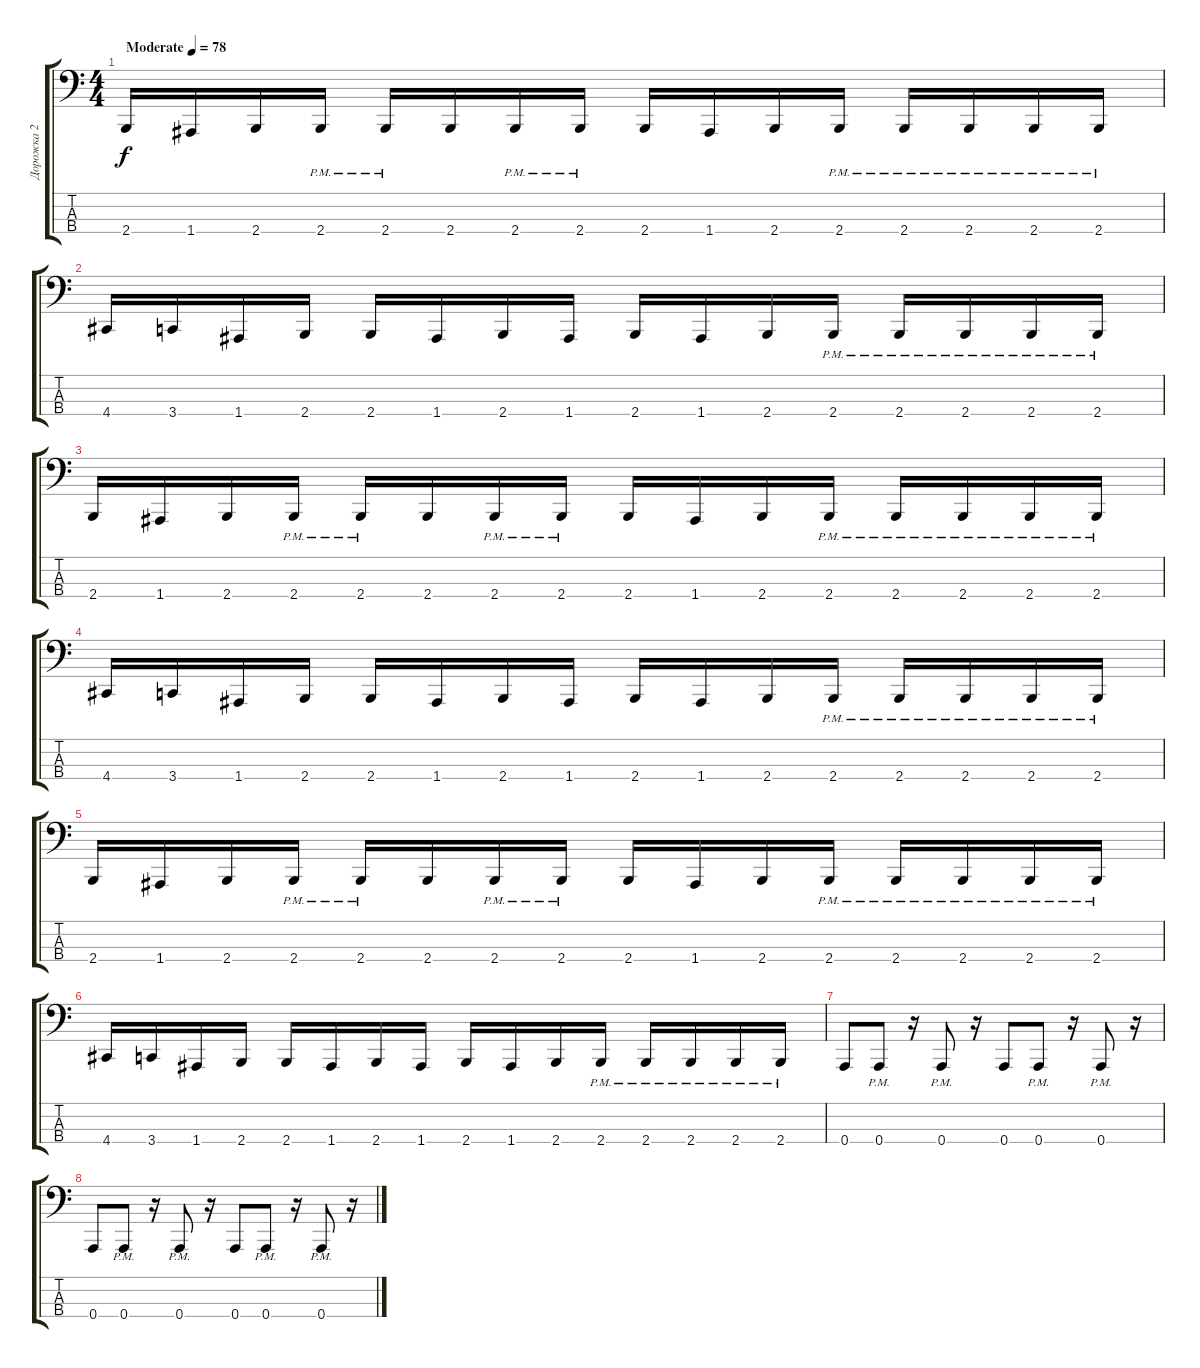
\track ("Дорожка 2" "Дорожка 2") {instrument fretlessbass}
\staff {score tabs}
\tuning (C2 G1 D1 A0) {hide}
\ts (4 4)
\tempo (78 "Moderate")
\clef f4
\ks c
2.4.16{dy f instrument fretlessbass} 1.4.16 2.4.16 2.4{pm}.16 2.4{pm}.16 2.4.16 2.4{pm}.16 2.4{pm}.16 2.4.16 1.4.16 2.4.16 2.4{pm}.16 2.4{pm}.16 2.4{pm}.16 2.4{pm}.16 2.4{pm}.16 |
4.4.16 3.4.16 1.4.16 2.4.16 2.4.16 1.4.16 2.4.16 1.4.16 2.4.16 1.4.16 2.4.16 2.4{pm}.16 2.4{pm}.16 2.4{pm}.16 2.4{pm}.16 2.4{pm}.16 |
2.4.16 1.4.16 2.4.16 2.4{pm}.16 2.4{pm}.16 2.4.16 2.4{pm}.16 2.4{pm}.16 2.4.16 1.4.16 2.4.16 2.4{pm}.16 2.4{pm}.16 2.4{pm}.16 2.4{pm}.16 2.4{pm}.16 |
4.4.16 3.4.16 1.4.16 2.4.16 2.4.16 1.4.16 2.4.16 1.4.16 2.4.16 1.4.16 2.4.16 2.4{pm}.16 2.4{pm}.16 2.4{pm}.16 2.4{pm}.16 2.4{pm}.16 |
2.4.16 1.4.16 2.4.16 2.4{pm}.16 2.4{pm}.16 2.4.16 2.4{pm}.16 2.4{pm}.16 2.4.16 1.4.16 2.4.16 2.4{pm}.16 2.4{pm}.16 2.4{pm}.16 2.4{pm}.16 2.4{pm}.16 |
4.4.16 3.4.16 1.4.16 2.4.16 2.4.16 1.4.16 2.4.16 1.4.16 2.4.16 1.4.16 2.4.16 2.4{pm}.16 2.4{pm}.16 2.4{pm}.16 2.4{pm}.16 2.4{pm}.16 |
0.4.8 0.4{pm}.8 r.16 0.4{pm}.8 r.16 0.4.8 0.4{pm}.8 r.16 0.4{pm}.8 r.16 |
0.4.8 0.4{pm}.8 r.16 0.4{pm}.8 r.16 0.4.8 0.4{pm}.8 r.16 0.4{pm}.8 r.16
